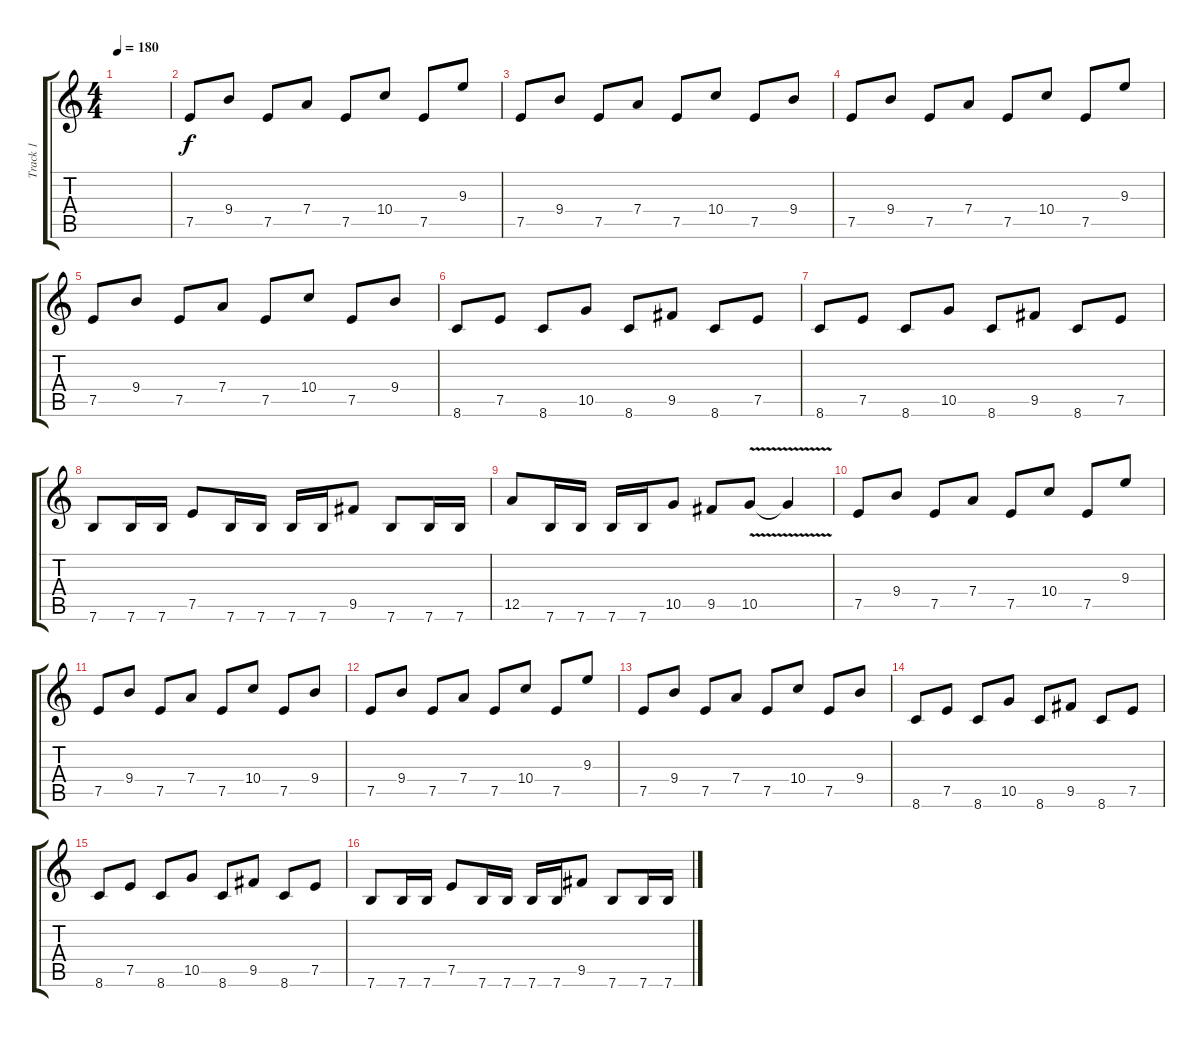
\track ("Track 1" "Track 1") {instrument overdrivenguitar}
\staff {score tabs}
\tuning (E4 B3 G3 D3 A2 E2) {hide}
\ts (4 4)
\tempo 180
\clef g2
\ks c
|
7.5.8 9.4.8 7.5.8 7.4.8 7.5.8 10.4.8 7.5.8 9.3.8 |
7.5.8 9.4.8 7.5.8 7.4.8 7.5.8 10.4.8 7.5.8 9.4.8 |
7.5.8 9.4.8 7.5.8 7.4.8 7.5.8 10.4.8 7.5.8 9.3.8 |
7.5.8 9.4.8 7.5.8 7.4.8 7.5.8 10.4.8 7.5.8 9.4.8 |
8.6.8 7.5.8 8.6.8 10.5.8 8.6.8 9.5.8 8.6.8 7.5.8 |
8.6.8 7.5.8 8.6.8 10.5.8 8.6.8 9.5.8 8.6.8 7.5.8 |
7.6.8 7.6.16 7.6.16 7.5.8 7.6.16 7.6.16 7.6.16 7.6.16 9.5.8 7.6.8 7.6.16 7.6.16 |
12.5.8 7.6.16 7.6.16 7.6.16 7.6.16 10.5.8 9.5.8 10.5{v}.8 10.5{t}.4 |
7.5.8 9.4.8 7.5.8 7.4.8 7.5.8 10.4.8 7.5.8 9.3.8 |
7.5.8 9.4.8 7.5.8 7.4.8 7.5.8 10.4.8 7.5.8 9.4.8 |
7.5.8 9.4.8 7.5.8 7.4.8 7.5.8 10.4.8 7.5.8 9.3.8 |
7.5.8 9.4.8 7.5.8 7.4.8 7.5.8 10.4.8 7.5.8 9.4.8 |
8.6.8 7.5.8 8.6.8 10.5.8 8.6.8 9.5.8 8.6.8 7.5.8 |
8.6.8 7.5.8 8.6.8 10.5.8 8.6.8 9.5.8 8.6.8 7.5.8 |
7.6.8 7.6.16 7.6.16 7.5.8 7.6.16 7.6.16 7.6.16 7.6.16 9.5.8 7.6.8 7.6.16 7.6.16
